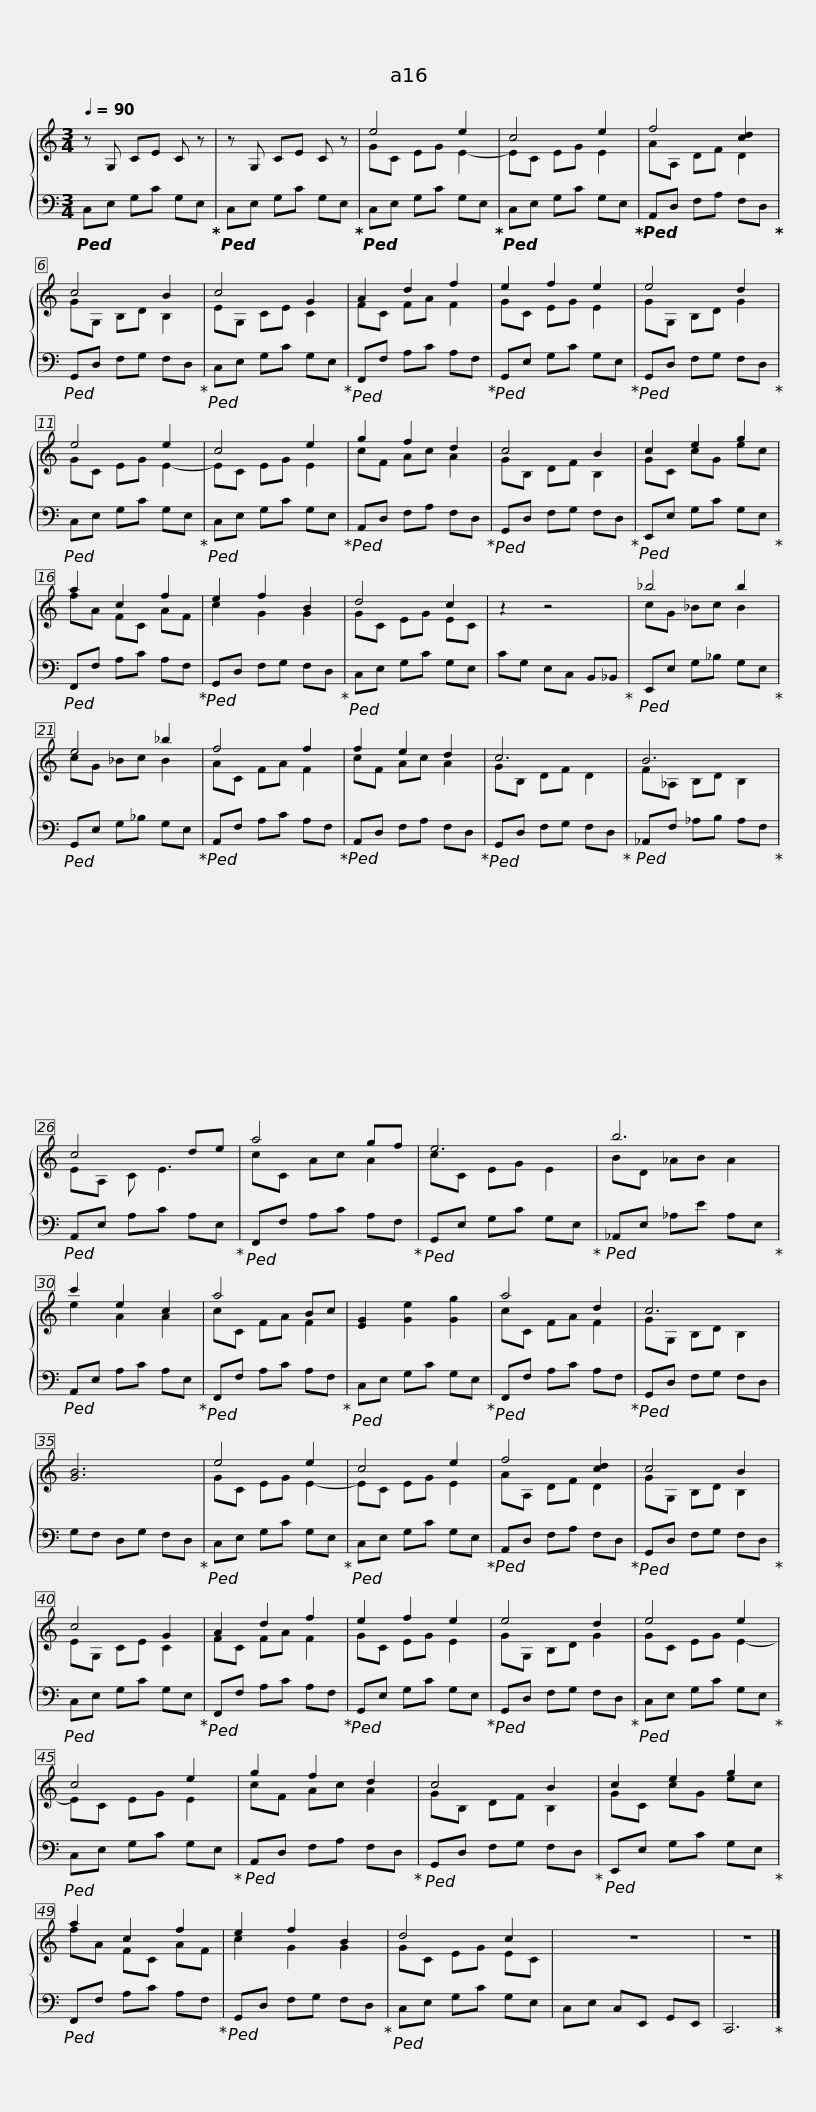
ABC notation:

X:1
%%score { ( 1 3 ) | 2 }
L:1/8
Q:1/4=90
M:3/4
I:linebreak $
K:C
V:1 treble
V:3 treble
V:2 bass
V:1
 z G, CE C z | z G, CE C z | e4 e2 | c4 e2 | f4 [cd]2 | %5
 c4 B2 |$ c4 G2 | A2 d2 f2 | e2 f2 e2 | e4 d2 | %10
 e4 e2 | c4 e2 | g2 f2 d2 |$ c4 B2 | c2 e2 g2 | %15
 a2 c2 f2 | e2 f2 B2 | d4 c2 | z2 z4 | _b4 b2 |$ %20
 e4 _b2 | f4 f2 | f2 e2 d2 | c6 | B6 | %25
 c4 de |$ a4 gf | e6 | b6 | c'2 e2 c2 | %30
 a4 Bc | [EG]2 [Ge]2 [Gg]2 | a4 d2 |$ c6 | [GB]6 | %35
 e4 e2 | c4 e2 | f4 [cd]2 | c4 B2 | c4 G2 |$ %40
 A2 d2 f2 | e2 f2 e2 | e4 d2 | e4 e2 | c4 e2 | %45
 g2 f2 d2 | c4 B2 |$ c2 e2 g2 | a2 c2 f2 | e2 f2 B2 | %50
 d4 c2 | z6 | z6 |] %53
V:2
!ped! C,E, G,C G,E,!ped-up! |!ped! C,E, G,C G,E,!ped-up! |!ped! C,E, G,C G,E,!ped-up! |!ped! C,E, G,C G,E,!ped-up! |!ped! A,,D, F,A, F,D,!ped-up! | %5
!ped! G,,D, F,G, F,D,!ped-up! |$!ped! C,E, G,C G,E,!ped-up! |!ped! F,,F, A,C A,F,!ped-up! |!ped! G,,E, G,C G,E,!ped-up! |!ped! G,,D, F,G, F,D,!ped-up! | %10
!ped! C,E, G,C G,E,!ped-up! |!ped! C,E, G,C G,E,!ped-up! |!ped! A,,D, F,A, F,D,!ped-up! |$!ped! G,,D, F,G, F,D,!ped-up! |!ped! E,,E, G,C G,E,!ped-up! | %15
!ped! F,,F, A,C A,F,!ped-up! |!ped! G,,D, F,G, F,D,!ped-up! |!ped! C,E, G,C G,E, | CG, E,C, B,,_B,,!ped-up! |!ped! E,,E, G,_B, G,E,!ped-up! |$ %20
!ped! G,,E, G,_B, G,E,!ped-up! |!ped! A,,F, A,C A,F,!ped-up! |!ped! A,,D, F,A, F,D,!ped-up! |!ped! G,,D, F,G, F,D,!ped-up! |!ped! _A,,F, _A,B, A,F,!ped-up! | %25
!ped! A,,E, A,C A,E,!ped-up! |$!ped! F,,F, A,C A,F,!ped-up! |!ped! G,,E, G,C G,E,!ped-up! |!ped! _A,,E, _A,E A,E,!ped-up! |!ped! A,,E, A,C A,E,!ped-up! | %30
!ped! F,,F, A,C A,F,!ped-up! |!ped! C,E, G,C G,E,!ped-up! |!ped! F,,F, A,C A,F,!ped-up! |$!ped! G,,D, F,G, F,D, | G,F, D,G, F,D,!ped-up! | %35
!ped! C,E, G,C G,E,!ped-up! |!ped! C,E, G,C G,E,!ped-up! |!ped! A,,D, F,A, F,D,!ped-up! |!ped! G,,D, F,G, F,D,!ped-up! |!ped! C,E, G,C G,E,!ped-up! |$ %40
!ped! F,,F, A,C A,F,!ped-up! |!ped! G,,E, G,C G,E,!ped-up! |!ped! G,,D, F,G, F,D,!ped-up! |!ped! C,E, G,C G,E,!ped-up! |!ped! C,E, G,C G,E,!ped-up! | %45
!ped! A,,D, F,A, F,D,!ped-up! |!ped! G,,D, F,G, F,D,!ped-up! |$!ped! E,,E, G,C G,E,!ped-up! |!ped! F,,F, A,C A,F,!ped-up! |!ped! G,,D, F,G, F,D,!ped-up! | %50
!ped! C,E, G,C G,E, | C,E, C,E,, G,,E,, | C,,6!ped-up! |] %53
V:3
 x6 | x6 | GC EG E2- | EC EG E2 | AA, DF D2 | %5
 GG, B,D B,2 |$ EG, CE C2 | FC FA F2 | GC EG E2 | GG, B,D G2 | %10
 GC EG E2- | EC EG E2 | cF Ac A2 |$ GB, DF B,2 | GC cG ec | %15
 fA FC AF | c2 G2 G2 | GC EG EC | x6 | cG _Bc B2 |$ %20
 cG _Bc B2 | AC FA F2 | cF Ac A2 | GB, DF D2 | F_A, B,D B,2 | %25
 EA, C E3 |$ cC Ac A2 | cC EG E2 | BD _AB A2 | e2 A2 A2 | %30
 cC FA F2 | x6 | cC FA F2 |$ GG, B,D B,2 | x6 | %35
 GC EG E2- | EC EG E2 | AA, DF D2 | GG, B,D B,2 | EG, CE C2 |$ %40
 FC FA F2 | GC EG E2 | GG, B,D G2 | GC EG E2- | EC EG E2 | %45
 cF Ac A2 | GB, DF B,2 |$ GC cG ec | fA FC AF | c2 G2 G2 | %50
 GC EG EC | x6 | x6 |] %53
